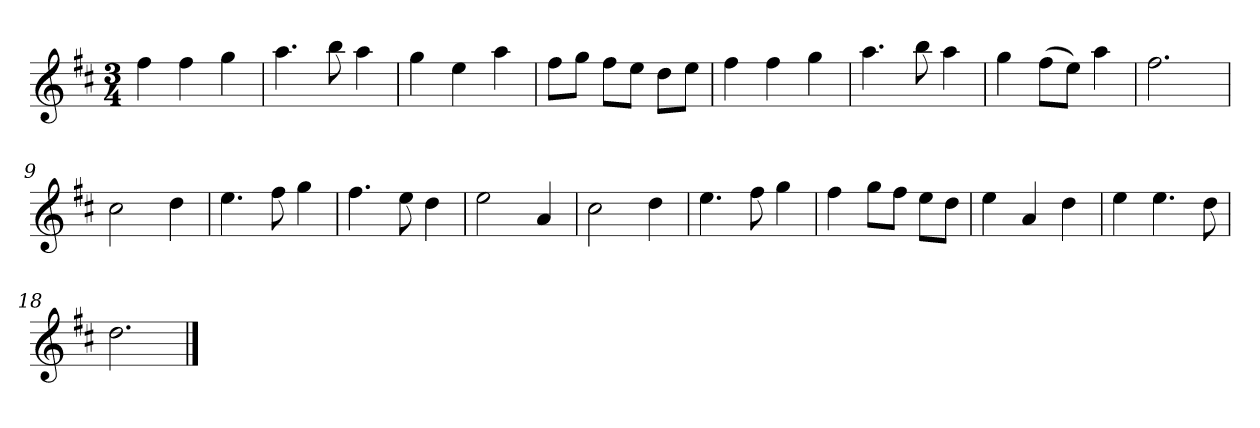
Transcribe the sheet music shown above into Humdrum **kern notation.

**kern
*part1
*staff1
*k[f#c#]
*M3/4
*MM120
=1
4ff#
4ff#
4gg
=2
4.aa
8bb
4aa
=3
4gg
4ee
4aa
=4
8ff#L
8ggJ
8ff#L
8eeJ
8ddL
8eeJ
=5
4ff#
4ff#
4gg
=6
4.aa
8bb
4aa
=7
4gg
(8ff#L
8eeJ)
4aa
=8
2.ff#
=9
2cc#
4dd
=10
4.ee
8ff#
4gg
=11
4.ff#
8ee
4dd
=12
2ee
4a
=13
2cc#
4dd
=14
4.ee
8ff#
4gg
=15
4ff#
8ggL
8ff#J
8eeL
8ddJ
=16
4ee
4a
4dd
=17
4ee
4.ee
8dd
=18
2.dd
==
*-
